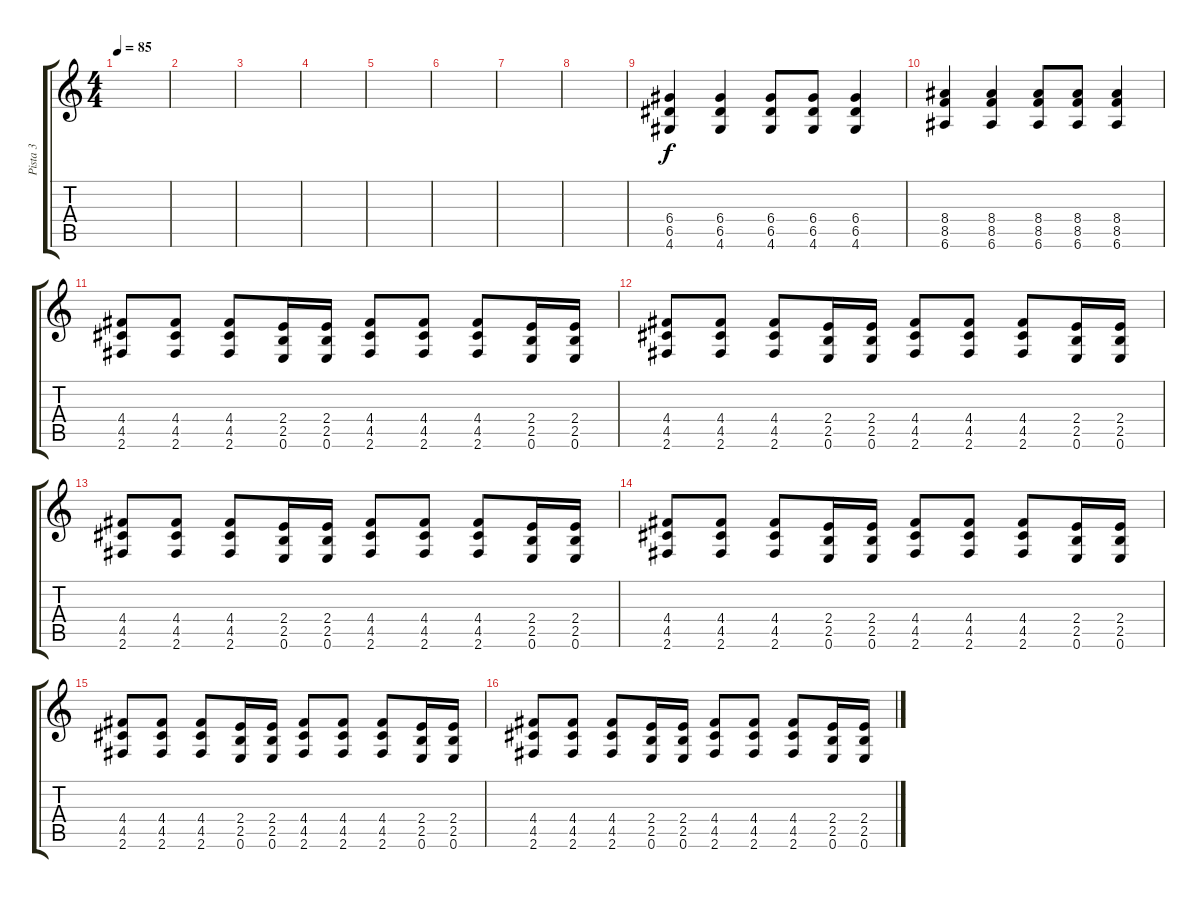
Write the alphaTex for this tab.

\track ("Pista 3" "Pista 3") {instrument distortionguitar}
\staff {score tabs}
\tuning (E4 B3 G3 D3 A2 E2) {hide}
\ts (4 4)
\tempo 85
\clef g2
\ks c
|
|
|
|
|
|
|
|
(6.4 6.5 4.6).4 (6.4 6.5 4.6).4 (6.4 6.5 4.6).8 (6.4 6.5 4.6).8 (6.4 6.5 4.6).4 |
(8.4 8.5 6.6).4 (8.4 8.5 6.6).4 (8.4 8.5 6.6).8 (8.4 8.5 6.6).8 (8.4 8.5 6.6).4 |
(4.4 4.5 2.6).8 (4.4 4.5 2.6).8 (4.4 4.5 2.6).8 (2.4 2.5 0.6).16 (2.4 2.5 0.6).16 (4.4 4.5 2.6).8 (4.4 4.5 2.6).8 (4.4 4.5 2.6).8 (2.4 2.5 0.6).16 (2.4 2.5 0.6).16 |
(4.4 4.5 2.6).8 (4.4 4.5 2.6).8 (4.4 4.5 2.6).8 (2.4 2.5 0.6).16 (2.4 2.5 0.6).16 (4.4 4.5 2.6).8 (4.4 4.5 2.6).8 (4.4 4.5 2.6).8 (2.4 2.5 0.6).16 (2.4 2.5 0.6).16 |
(4.4 4.5 2.6).8 (4.4 4.5 2.6).8 (4.4 4.5 2.6).8 (2.4 2.5 0.6).16 (2.4 2.5 0.6).16 (4.4 4.5 2.6).8 (4.4 4.5 2.6).8 (4.4 4.5 2.6).8 (2.4 2.5 0.6).16 (2.4 2.5 0.6).16 |
(4.4 4.5 2.6).8 (4.4 4.5 2.6).8 (4.4 4.5 2.6).8 (2.4 2.5 0.6).16 (2.4 2.5 0.6).16 (4.4 4.5 2.6).8 (4.4 4.5 2.6).8 (4.4 4.5 2.6).8 (2.4 2.5 0.6).16 (2.4 2.5 0.6).16 |
(4.4 4.5 2.6).8 (4.4 4.5 2.6).8 (4.4 4.5 2.6).8 (2.4 2.5 0.6).16 (2.4 2.5 0.6).16 (4.4 4.5 2.6).8 (4.4 4.5 2.6).8 (4.4 4.5 2.6).8 (2.4 2.5 0.6).16 (2.4 2.5 0.6).16 |
(4.4 4.5 2.6).8 (4.4 4.5 2.6).8 (4.4 4.5 2.6).8 (2.4 2.5 0.6).16 (2.4 2.5 0.6).16 (4.4 4.5 2.6).8 (4.4 4.5 2.6).8 (4.4 4.5 2.6).8 (2.4 2.5 0.6).16 (2.4 2.5 0.6).16
